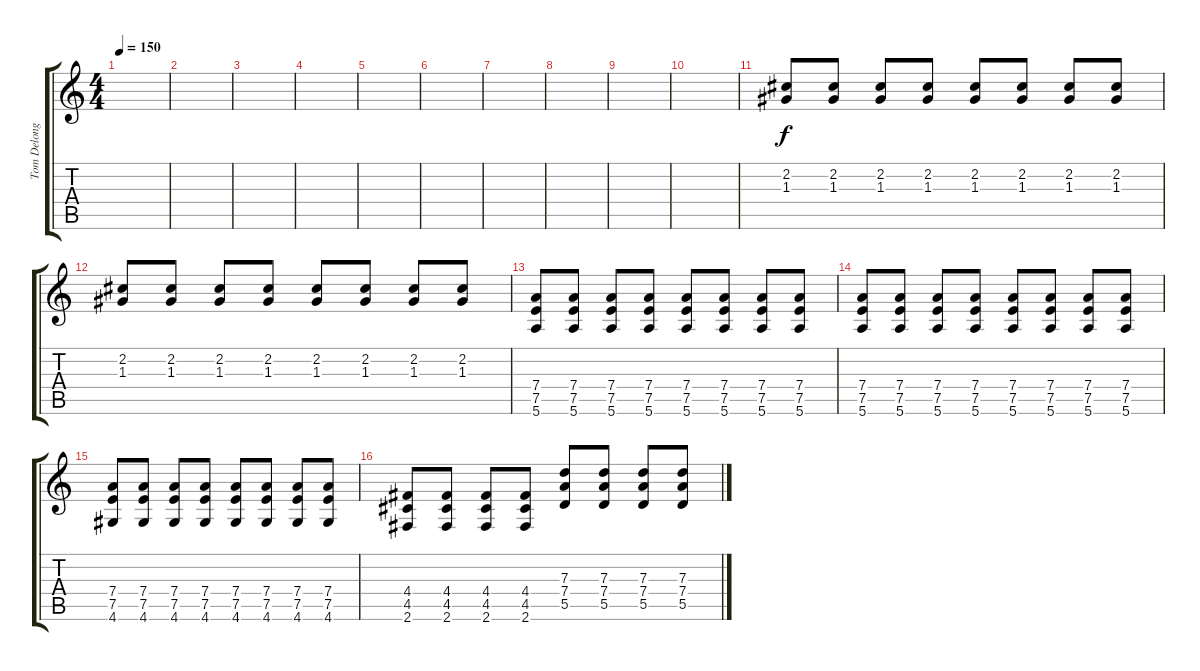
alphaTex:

\track ("Tom Delonge" "Tom Delong") {instrument overdrivenguitar}
\staff {score tabs}
\tuning (E4 B3 G3 D3 A2 E2) {hide}
\ts (4 4)
\tempo 150
\clef g2
\ks c
|
|
|
|
|
|
|
|
|
|
(2.2 1.3).8 (2.2 1.3).8 (2.2 1.3).8 (2.2 1.3).8 (2.2 1.3).8 (2.2 1.3).8 (2.2 1.3).8 (2.2 1.3).8 |
(2.2 1.3).8 (2.2 1.3).8 (2.2 1.3).8 (2.2 1.3).8 (2.2 1.3).8 (2.2 1.3).8 (2.2 1.3).8 (2.2 1.3).8 |
(7.4 7.5 5.6).8 (7.4 7.5 5.6).8 (7.4 7.5 5.6).8 (7.4 7.5 5.6).8 (7.4 7.5 5.6).8 (7.4 7.5 5.6).8 (7.4 7.5 5.6).8 (7.4 7.5 5.6).8 |
(7.4 7.5 5.6).8 (7.4 7.5 5.6).8 (7.4 7.5 5.6).8 (7.4 7.5 5.6).8 (7.4 7.5 5.6).8 (7.4 7.5 5.6).8 (7.4 7.5 5.6).8 (7.4 7.5 5.6).8 |
(7.4 7.5 4.6).8 (7.4 7.5 4.6).8 (7.4 7.5 4.6).8 (7.4 7.5 4.6).8 (7.4 7.5 4.6).8 (7.4 7.5 4.6).8 (7.4 7.5 4.6).8 (7.4 7.5 4.6).8 |
(4.4 4.5 2.6).8 (4.4 4.5 2.6).8 (4.4 4.5 2.6).8 (4.4 4.5 2.6).8 (7.3 7.4 5.5).8 (7.3 7.4 5.5).8 (7.3 7.4 5.5).8 (7.3 7.4 5.5).8
